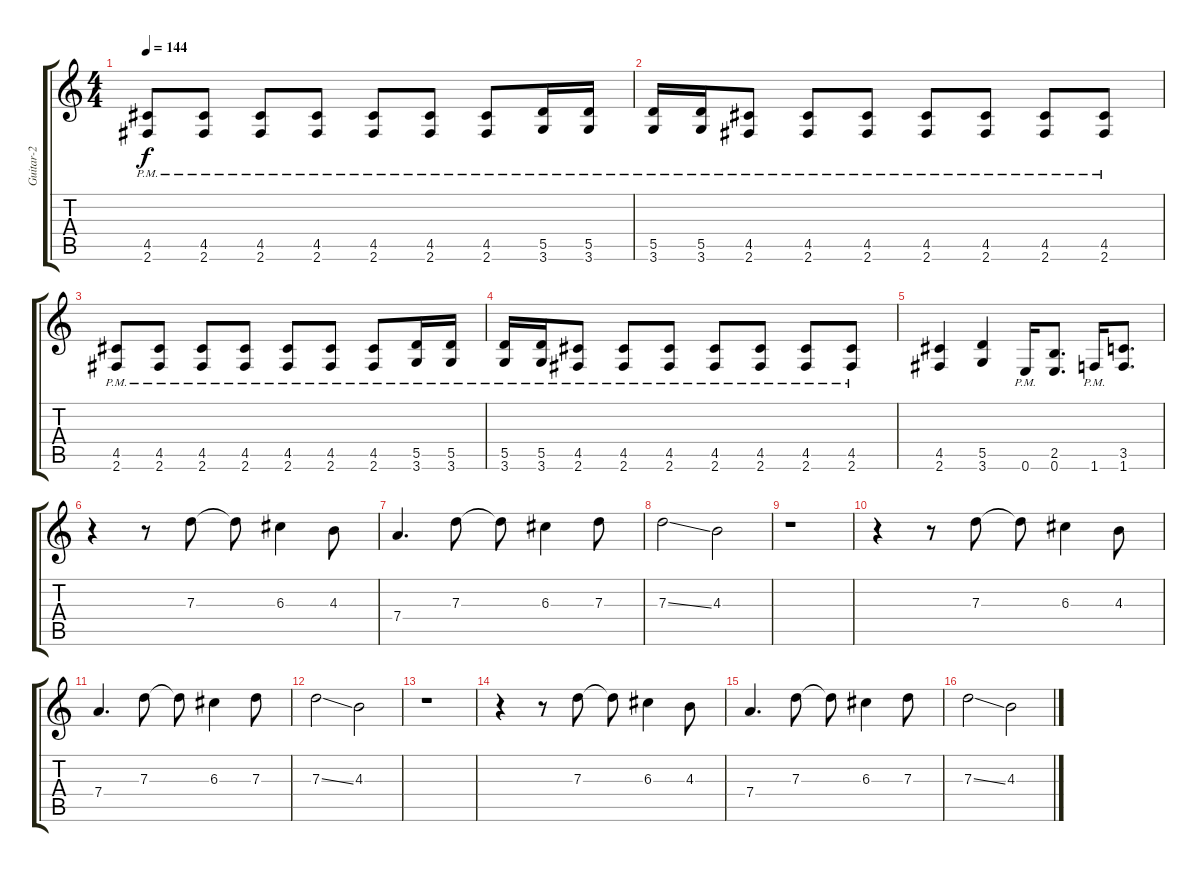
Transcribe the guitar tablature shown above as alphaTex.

\track ("Guitar-2" "Guitar-2") {instrument distortionguitar}
\staff {score tabs}
\tuning (E4 B3 G3 D3 A2 E2) {hide}
\ts (4 4)
\tempo 144
\clef g2
\ks c
(4.5{pm} 2.6{pm}).8{dy f} (4.5{pm} 2.6{pm}).8 (4.5{pm} 2.6{pm}).8 (4.5{pm} 2.6{pm}).8 (4.5{pm} 2.6{pm}).8 (4.5{pm} 2.6{pm}).8 (4.5{pm} 2.6{pm}).8 (5.5{pm} 3.6{pm}).16 (5.5{pm} 3.6{pm}).16 |
(5.5{pm} 3.6{pm}).16 (5.5{pm} 3.6{pm}).16 (4.5{pm} 2.6{pm}).8 (4.5{pm} 2.6{pm}).8 (4.5{pm} 2.6{pm}).8 (4.5{pm} 2.6{pm}).8 (4.5{pm} 2.6{pm}).8 (4.5{pm} 2.6{pm}).8 (4.5{pm} 2.6{pm}).8 |
(4.5{pm} 2.6{pm}).8 (4.5{pm} 2.6{pm}).8 (4.5{pm} 2.6{pm}).8 (4.5{pm} 2.6{pm}).8 (4.5{pm} 2.6{pm}).8 (4.5{pm} 2.6{pm}).8 (4.5{pm} 2.6{pm}).8 (5.5{pm} 3.6{pm}).16 (5.5{pm} 3.6{pm}).16 |
(5.5{pm} 3.6{pm}).16 (5.5{pm} 3.6{pm}).16 (4.5{pm} 2.6{pm}).8 (4.5{pm} 2.6{pm}).8 (4.5{pm} 2.6{pm}).8 (4.5{pm} 2.6{pm}).8 (4.5{pm} 2.6{pm}).8 (4.5{pm} 2.6{pm}).8 (4.5{pm} 2.6{pm}).8 |
(4.5 2.6).4 (5.5 3.6).4 0.6{pm}.16 (2.5 0.6).8{d} 1.6{pm}.16 (3.5 1.6).8{d} |
r.4{instrument distortionguitar} r.8 7.3.8 7.3{t}.8 6.3.4 4.3.8 |
7.4.4{d} 7.3.8 7.3{t}.8 6.3.4 7.3.8 |
7.3{ss}.2 4.3.2 |
r.1 |
r.4 r.8 7.3.8 7.3{t}.8 6.3.4 4.3.8 |
7.4.4{d} 7.3.8 7.3{t}.8 6.3.4 7.3.8 |
7.3{ss}.2 4.3.2 |
r.1 |
r.4 r.8 7.3.8 7.3{t}.8 6.3.4 4.3.8 |
7.4.4{d} 7.3.8 7.3{t}.8 6.3.4 7.3.8 |
7.3{ss}.2 4.3.2
